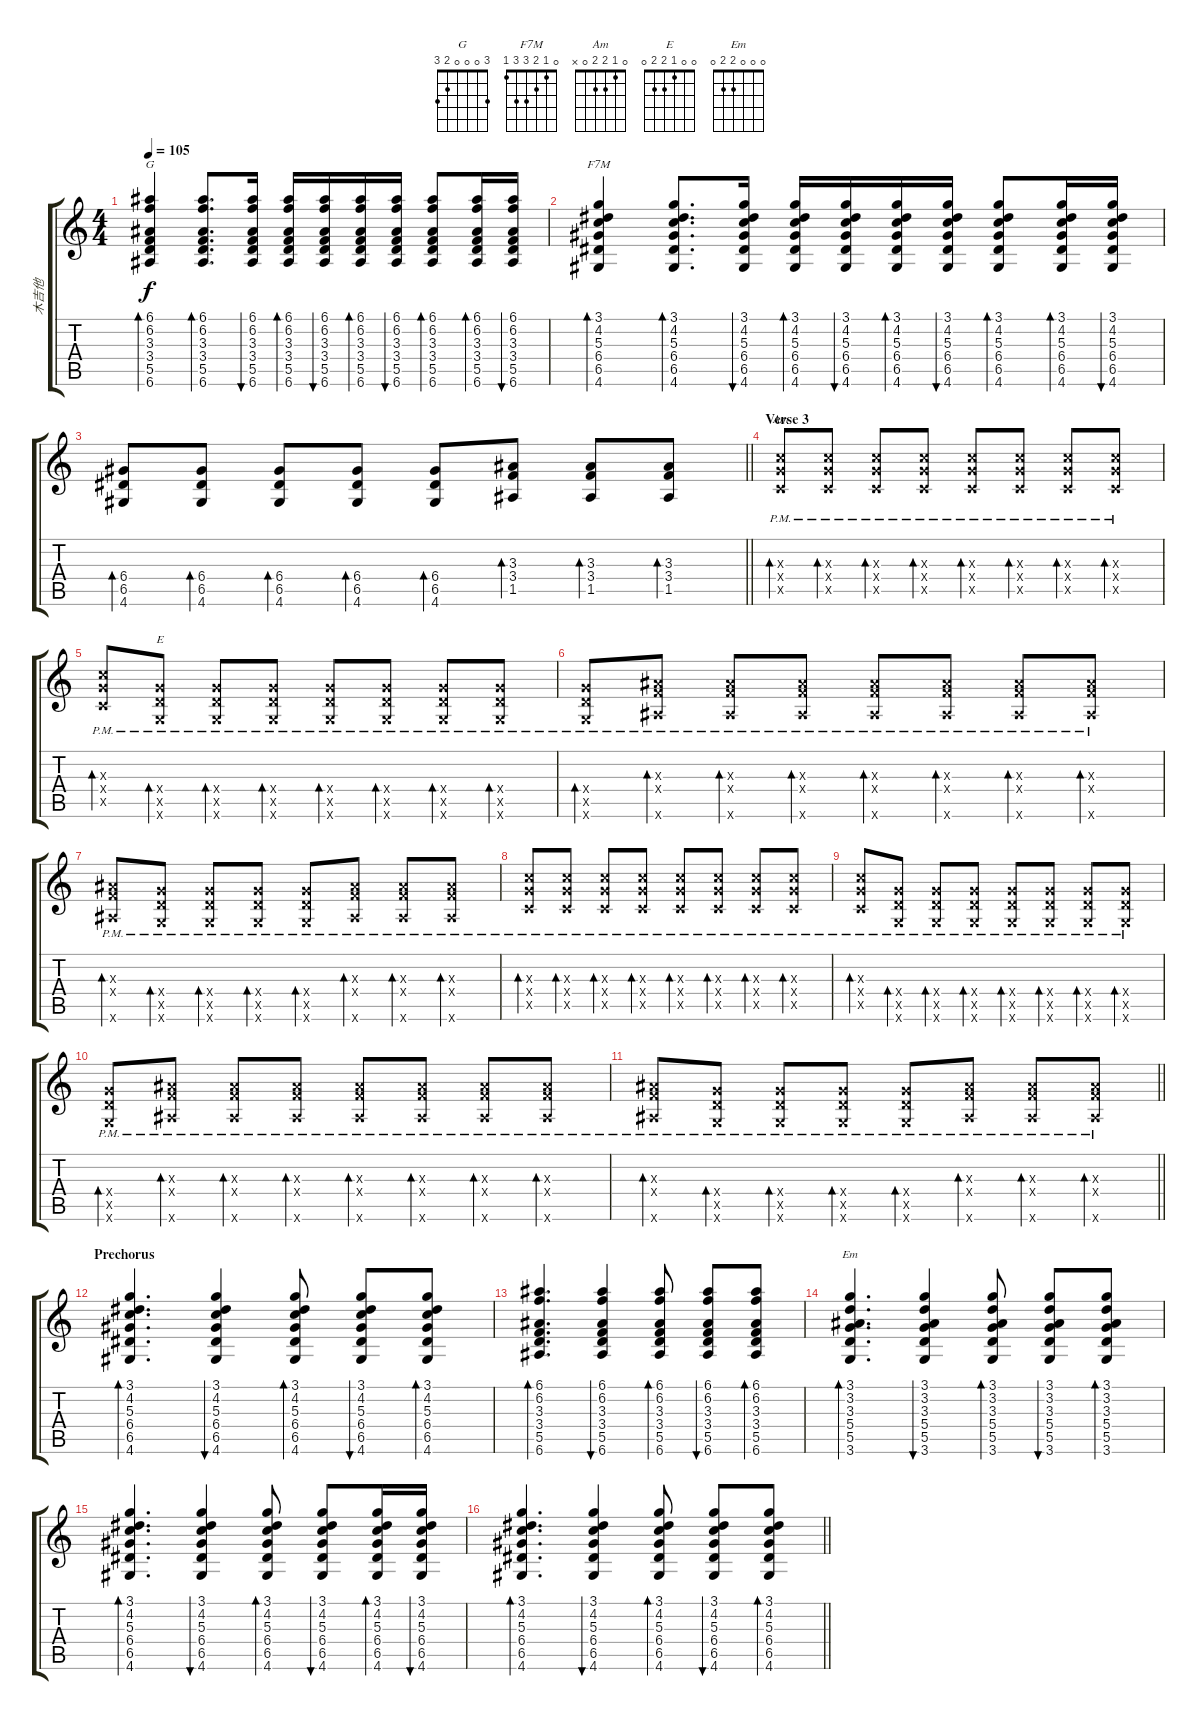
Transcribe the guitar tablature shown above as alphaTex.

\track ("木吉他" "木吉他") {instrument acousticguitarsteel}
\staff {score tabs}
\tuning (E4 B3 G3 D3 A2 E2) {hide}
\chord ("G" 3 0 0 0 2 3)
\chord ("F7M" 0 1 2 3 3 1)
\chord ("Am" 0 1 2 2 0 x)
\chord ("E" 0 0 1 2 2 0)
\chord ("Em" 0 0 0 2 2 0)
\ts (4 4)
\tempo 105
\clef g2
\ks c
(6.1 6.2 3.3 3.4 5.5 6.6).4{bd 120 ch "G" dy f} (6.1 6.2 3.3 3.4 5.5 6.6).8{d bd 30} (6.1 6.2 3.3 3.4 5.5 6.6).16{bu 30} (6.1 6.2 3.3 3.4 5.5 6.6).16{bd 30} (6.1 6.2 3.3 3.4 5.5 6.6).16{bu 30} (6.1 6.2 3.3 3.4 5.5 6.6).16{bd 30} (6.1 6.2 3.3 3.4 5.5 6.6).16{bu 30} (6.1 6.2 3.3 3.4 5.5 6.6).8{bd 30} (6.1 6.2 3.3 3.4 5.5 6.6).16{bd 30} (6.1 6.2 3.3 3.4 5.5 6.6).16{bu 30} |
(3.1 4.2 5.3 6.4 6.5 4.6).4{bd 120 ch "F7M"} (3.1 4.2 5.3 6.4 6.5 4.6).8{d bd 30} (3.1 4.2 5.3 6.4 6.5 4.6).16{bu 30} (3.1 4.2 5.3 6.4 6.5 4.6).16{bd 30} (3.1 4.2 5.3 6.4 6.5 4.6).16{bu 30} (3.1 4.2 5.3 6.4 6.5 4.6).16{bd 30} (3.1 4.2 5.3 6.4 6.5 4.6).16{bu 30} (3.1 4.2 5.3 6.4 6.5 4.6).8{bd 30} (3.1 4.2 5.3 6.4 6.5 4.6).16{bd 30} (3.1 4.2 5.3 6.4 6.5 4.6).16{bu 30} |
\barLineRight lightlight
(6.4 6.5 4.6).8{bd 30} (6.4 6.5 4.6).8{bd 30} (6.4 6.5 4.6).8{bd 30} (6.4 6.5 4.6).8{bd 30} (6.4 6.5 4.6).8{bd 30} (3.3 3.4 1.5).8{bd 30} (3.3 3.4 1.5).8{bd 30} (3.3 3.4 1.5).8{bd 30} |
\section ("" "Verse 3")
(5.3{x} 5.4{x} 3.5{pm x}).8{bd 30 ch "Am"} (5.3{pm x} 5.4{pm x} 3.5{pm x}).8{bd 30} (5.3{pm x} 5.4{pm x} 3.5{pm x}).8{bd 30} (5.3{pm x} 5.4{pm x} 3.5{pm x}).8{bd 30} (5.3{pm x} 5.4{pm x} 3.5{pm x}).8{bd 30} (5.3{pm x} 5.4{pm x} 3.5{pm x}).8{bd 30} (5.3{pm x} 5.4{pm x} 3.5{pm x}).8{bd 30} (5.3{pm x} 5.4{pm x} 3.5{pm x}).8{bd 30} |
(5.3{pm x} 5.4{pm x} 3.5{pm x}).8{bd 30} (5.4{pm x} 5.5{pm x} 3.6{pm x}).8{bd 30 ch "E"} (5.4{pm x} 5.5{pm x} 3.6{pm x}).8{bd 30} (5.4{pm x} 5.5{pm x} 3.6{pm x}).8{bd 30} (5.4{pm x} 5.5{pm x} 3.6{pm x}).8{bd 30} (5.4{pm x} 5.5{pm x} 3.6{pm x}).8{bd 30} (5.4{pm x} 5.5{pm x} 3.6{pm x}).8{bd 30} (5.4{pm x} 5.5{pm x} 3.6{pm x}).8{bd 30} |
(5.4{pm x} 5.5{pm x} 3.6{pm x}).8{bd 30} (3.3{x} 3.4{pm x} 6.6{pm x}).8{bd 30} (3.3{x} 3.4{pm x} 6.6{pm x}).8{bd 30} (3.3{x} 3.4{pm x} 6.6{pm x}).8{bd 30} (3.3{x} 3.4{pm x} 6.6{pm x}).8{bd 30} (3.3{x} 3.4{pm x} 6.6{pm x}).8{bd 30} (3.3{x} 3.4{pm x} 6.6{pm x}).8{bd 30} (3.3{x} 3.4{pm x} 6.6{pm x}).8{bd 30} |
(3.3{x} 3.4{pm x} 6.6{pm x}).8{bd 30} (5.4{pm x} 5.5{pm x} 3.6{pm x}).8{bd 30} (5.4{pm x} 5.5{pm x} 3.6{pm x}).8{bd 30} (5.4{pm x} 5.5{pm x} 3.6{pm x}).8{bd 30} (5.4{pm x} 5.5{pm x} 3.6{pm x}).8{bd 30} (3.3{x} 3.4{pm x} 6.6{pm x}).8{bd 30} (3.3{x} 3.4{pm x} 6.6{pm x}).8{bd 30} (3.3{x} 3.4{pm x} 6.6{pm x}).8{bd 30} |
(5.3{x} 5.4{x} 3.5{pm x}).8{bd 30} (5.3{pm x} 5.4{pm x} 3.5{pm x}).8{bd 30} (5.3{pm x} 5.4{pm x} 3.5{pm x}).8{bd 30} (5.3{pm x} 5.4{pm x} 3.5{pm x}).8{bd 30} (5.3{pm x} 5.4{pm x} 3.5{pm x}).8{bd 30} (5.3{pm x} 5.4{pm x} 3.5{pm x}).8{bd 30} (5.3{pm x} 5.4{pm x} 3.5{pm x}).8{bd 30} (5.3{pm x} 5.4{pm x} 3.5{pm x}).8{bd 30} |
(5.3{pm x} 5.4{pm x} 3.5{pm x}).8{bd 30} (5.4{pm x} 5.5{pm x} 3.6{pm x}).8{bd 30} (5.4{pm x} 5.5{pm x} 3.6{pm x}).8{bd 30} (5.4{pm x} 5.5{pm x} 3.6{pm x}).8{bd 30} (5.4{pm x} 5.5{pm x} 3.6{pm x}).8{bd 30} (5.4{pm x} 5.5{pm x} 3.6{pm x}).8{bd 30} (5.4{pm x} 5.5{pm x} 3.6{pm x}).8{bd 30} (5.4{pm x} 5.5{pm x} 3.6{pm x}).8{bd 30} |
(5.4{pm x} 5.5{pm x} 3.6{pm x}).8{bd 30} (3.3{x} 3.4{pm x} 6.6{pm x}).8{bd 30} (3.3{x} 3.4{pm x} 6.6{pm x}).8{bd 30} (3.3{x} 3.4{pm x} 6.6{pm x}).8{bd 30} (3.3{x} 3.4{pm x} 6.6{pm x}).8{bd 30} (3.3{x} 3.4{pm x} 6.6{pm x}).8{bd 30} (3.3{x} 3.4{pm x} 6.6{pm x}).8{bd 30} (3.3{x} 3.4{pm x} 6.6{pm x}).8{bd 30} |
\barLineRight lightlight
(3.3{x} 3.4{pm x} 6.6{pm x}).8{bd 30} (5.4{pm x} 5.5{pm x} 3.6{pm x}).8{bd 30} (5.4{pm x} 5.5{pm x} 3.6{pm x}).8{bd 30} (5.4{pm x} 5.5{pm x} 3.6{pm x}).8{bd 30} (5.4{pm x} 5.5{pm x} 3.6{pm x}).8{bd 30} (3.3{x} 3.4{pm x} 6.6{pm x}).8{bd 30} (3.3{x} 3.4{pm x} 6.6{pm x}).8{bd 30} (3.3{x} 3.4{pm x} 6.6{pm x}).8{bd 30} |
\section ("" "Prechorus")
(3.1 4.2 5.3 6.4 6.5 4.6).4{d bd 120} (3.1 4.2 5.3 6.4 6.5 4.6).4{bu 30} (3.1 4.2 5.3 6.4 6.5 4.6).8{bd 30} (3.1 4.2 5.3 6.4 6.5 4.6).8{bu 30} (3.1 4.2 5.3 6.4 6.5 4.6).8{bd 30} |
(6.1 6.2 3.3 3.4 5.5 6.6).4{d bd 120} (6.1 6.2 3.3 3.4 5.5 6.6).4{bu 30} (6.1 6.2 3.3 3.4 5.5 6.6).8{bd 30} (6.1 6.2 3.3 3.4 5.5 6.6).8{bu 30} (6.1 6.2 3.3 3.4 5.5 6.6).8{bd 30} |
(3.1 3.2 3.3 5.4 5.5 3.6).4{d bd 120 ch "Em"} (3.1 3.2 3.3 5.4 5.5 3.6).4{bu 30} (3.1 3.2 3.3 5.4 5.5 3.6).8{bd 30} (3.1 3.2 3.3 5.4 5.5 3.6).8{bu 30} (3.1 3.2 3.3 5.4 5.5 3.6).8{bd 30} |
(3.1 4.2 5.3 6.4 6.5 4.6).4{d bd 120} (3.1 4.2 5.3 6.4 6.5 4.6).4{bu 30} (3.1 4.2 5.3 6.4 6.5 4.6).8{bd 30} (3.1 4.2 5.3 6.4 6.5 4.6).8{bu 30} (3.1 4.2 5.3 6.4 6.5 4.6).16{bd 30} (3.1 4.2 5.3 6.4 6.5 4.6).16{bu 30} |
\barLineRight lightlight
(3.1 4.2 5.3 6.4 6.5 4.6).4{d bd 120} (3.1 4.2 5.3 6.4 6.5 4.6).4{bu 30} (3.1 4.2 5.3 6.4 6.5 4.6).8{bd 30} (3.1 4.2 5.3 6.4 6.5 4.6).8{bu 30} (3.1 4.2 5.3 6.4 6.5 4.6).8{bd 30}
